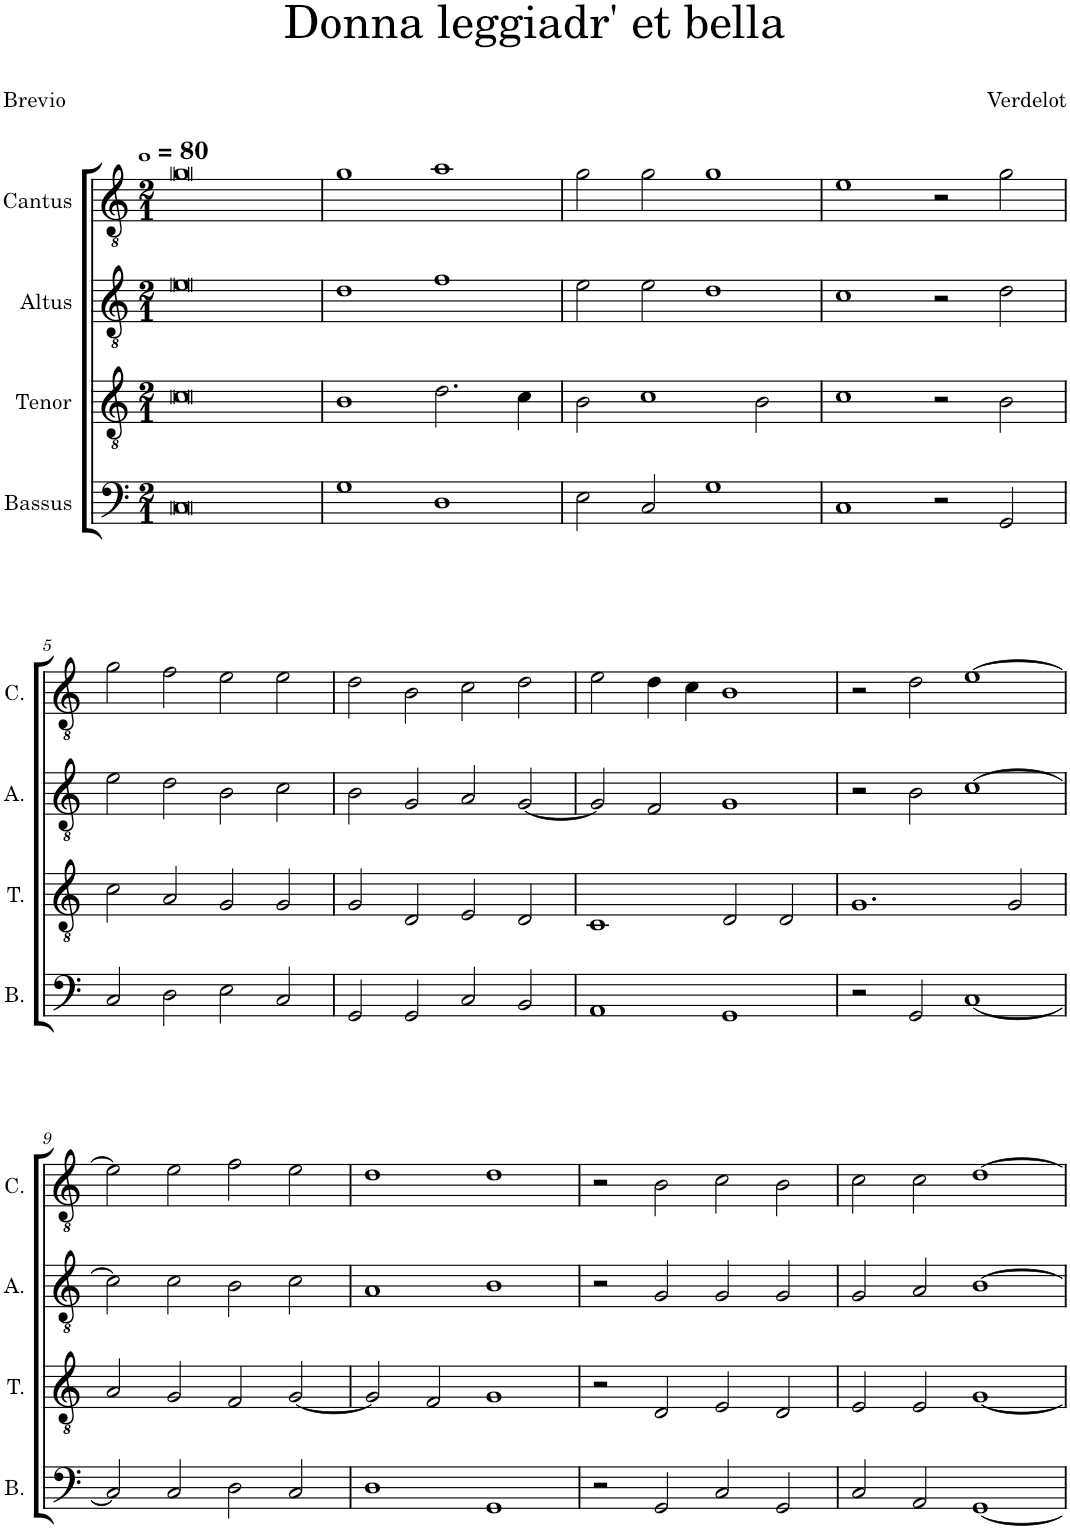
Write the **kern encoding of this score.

**kern	**kern	**kern	**kern
*part4	*part3	*part2	*part1
*staff4	*staff3	*staff2	*staff1
*I"Bassus	*I"Tenor	*I"Altus	*I"Cantus
*I'B.	*I'T.	*I'A.	*I'C.
*clefF4	*clefGv2	*clefGv2	*clefGv2
*k[]	*k[]	*k[]	*k[]
*M2/1	*M2/1	*M2/1	*M2/1
*MM320	*MM320	*MM320	*MM320
=1	=1	=1	=1
0C	0c	0e	0g
=2	=2	=2	=2
1G	1B	1d	1g
1D	2.d\	1f	1a
.	4c\	.	.
=3	=3	=3	=3
2E\	2B\	2e\	2g\
2C/	1c	2e\	2g\
1G	.	1d	1g
.	2B\	.	.
=4	=4	=4	=4
1C	1c	1c	1e
2r	2r	2r	2r
2GG/	2B\	2d\	2g\
!!LO:LB:g=z
=5	=5	=5	=5
2C/	2c\	2e\	2g\
2D\	2A/	2d\	2f\
2E\	2G/	2B\	2e\
2C/	2G/	2c\	2e\
=6	=6	=6	=6
2GG/	2G/	2B\	2d\
2GG/	2D/	2G/	2B\
2C/	2E/	2A/	2c\
2BB/	2D/	[2G/	2d\
=7	=7	=7	=7
1AA	1C	2G/]	2e\
.	.	2F/	4d\
.	.	.	4c\
1GG	2D/	1G	1B
.	2D/	.	.
=8	=8	=8	=8
2r	1.G	2r	2r
2GG/	.	2B\	2d\
[1C	.	[1c	[1e
.	2G/	.	.
!!LO:LB:g=z
=9	=9	=9	=9
2C/]	2A/	2c\]	2e\]
2C/	2G/	2c\	2e\
2D\	2F/	2B\	2f\
2C/	[2G/	2c\	2e\
=10	=10	=10	=10
1D	2G/]	1A	1d
.	2F/	.	.
1GG	1G	1B	1d
=11	=11	=11	=11
2r	2r	2r	2r
2GG/	2D/	2G/	2B\
2C/	2E/	2G/	2c\
2GG/	2D/	2G/	2B\
=12	=12	=12	=12
2C/	2E/	2G/	2c\
2AA/	2E/	2A/	2c\
[1GG	[1G	[1B	[1d
=	=	=	=
*-	*-	*-	*-
